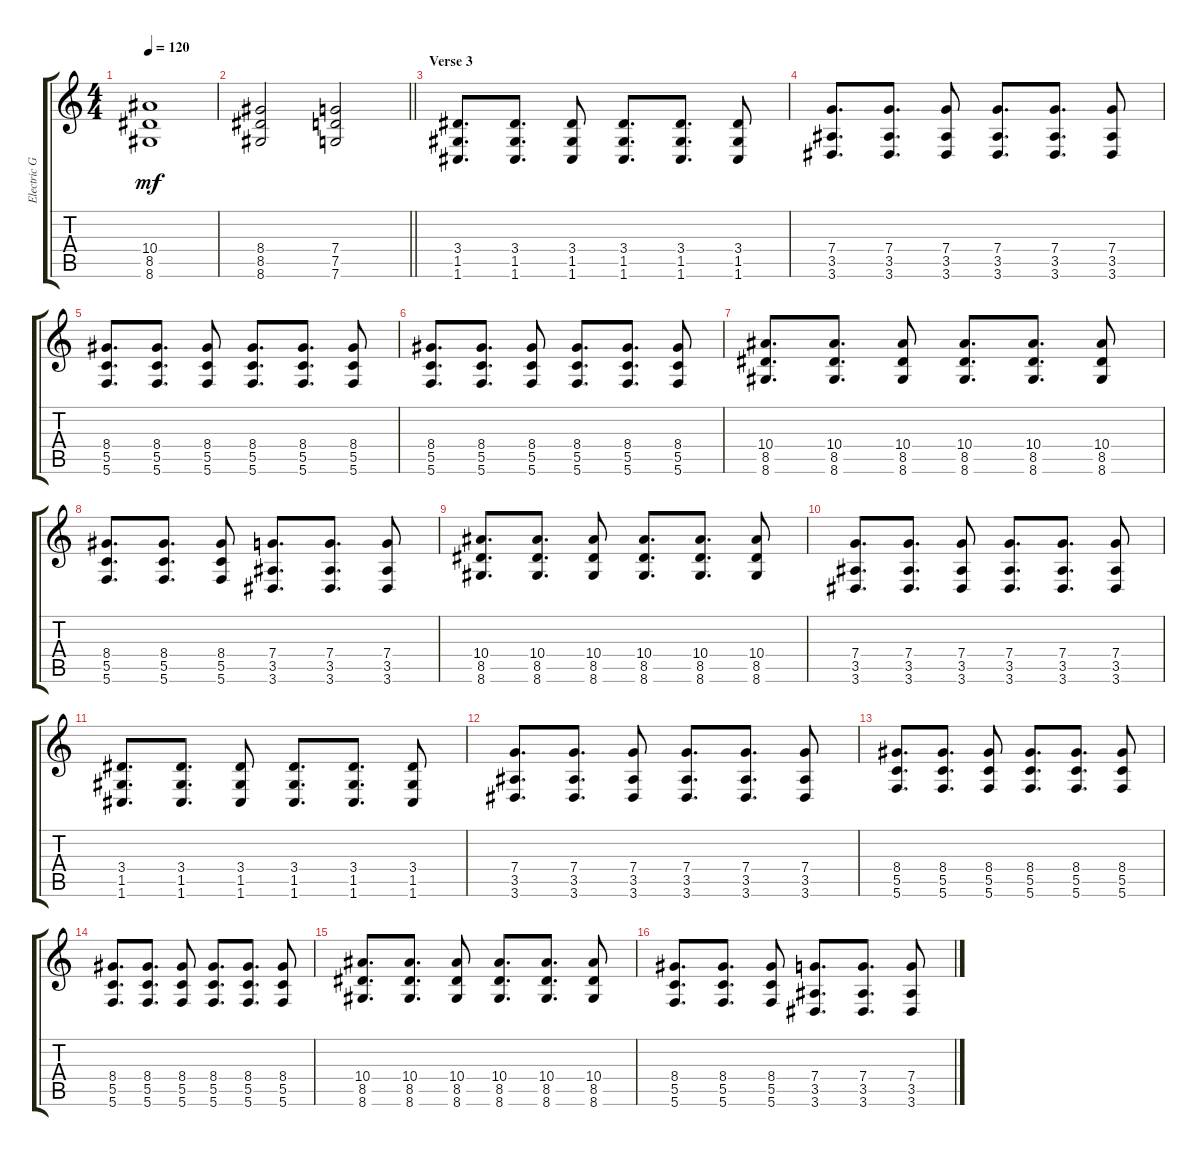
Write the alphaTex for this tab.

\track ("Electric Guitar" "Electric G") {instrument distortionguitar}
\staff {score tabs}
\tuning (D4 A3 F3 C3 G2 C2) {hide}
\ts (4 4)
\tempo 120
\clef g2
\ks c
(10.4 8.5 8.6).1{dy mf} |
\barLineRight lightlight
(8.4 8.5 8.6).2 (7.4 7.5 7.6).2 |
\section ("" "Verse 3")
(3.4 1.5 1.6).8{d} (3.4 1.5 1.6).8{d} (3.4 1.5 1.6).8 (3.4 1.5 1.6).8{d} (3.4 1.5 1.6).8{d} (3.4 1.5 1.6).8 |
(7.4 3.5 3.6).8{d} (7.4 3.5 3.6).8{d} (7.4 3.5 3.6).8 (7.4 3.5 3.6).8{d} (7.4 3.5 3.6).8{d} (7.4 3.5 3.6).8 |
(8.4 5.5 5.6).8{d} (8.4 5.5 5.6).8{d} (8.4 5.5 5.6).8 (8.4 5.5 5.6).8{d} (8.4 5.5 5.6).8{d} (8.4 5.5 5.6).8 |
(8.4 5.5 5.6).8{d} (8.4 5.5 5.6).8{d} (8.4 5.5 5.6).8 (8.4 5.5 5.6).8{d} (8.4 5.5 5.6).8{d} (8.4 5.5 5.6).8 |
(10.4 8.5 8.6).8{d} (10.4 8.5 8.6).8{d} (10.4 8.5 8.6).8 (10.4 8.5 8.6).8{d} (10.4 8.5 8.6).8{d} (10.4 8.5 8.6).8 |
(8.4 5.5 5.6).8{d} (8.4 5.5 5.6).8{d} (8.4 5.5 5.6).8 (7.4 3.5 3.6).8{d} (7.4 3.5 3.6).8{d} (7.4 3.5 3.6).8 |
(10.4 8.5 8.6).8{d} (10.4 8.5 8.6).8{d} (10.4 8.5 8.6).8 (10.4 8.5 8.6).8{d} (10.4 8.5 8.6).8{d} (10.4 8.5 8.6).8 |
(7.4 3.5 3.6).8{d} (7.4 3.5 3.6).8{d} (7.4 3.5 3.6).8 (7.4 3.5 3.6).8{d} (7.4 3.5 3.6).8{d} (7.4 3.5 3.6).8 |
(3.4 1.5 1.6).8{d} (3.4 1.5 1.6).8{d} (3.4 1.5 1.6).8 (3.4 1.5 1.6).8{d} (3.4 1.5 1.6).8{d} (3.4 1.5 1.6).8 |
(7.4 3.5 3.6).8{d} (7.4 3.5 3.6).8{d} (7.4 3.5 3.6).8 (7.4 3.5 3.6).8{d} (7.4 3.5 3.6).8{d} (7.4 3.5 3.6).8 |
(8.4 5.5 5.6).8{d} (8.4 5.5 5.6).8{d} (8.4 5.5 5.6).8 (8.4 5.5 5.6).8{d} (8.4 5.5 5.6).8{d} (8.4 5.5 5.6).8 |
(8.4 5.5 5.6).8{d} (8.4 5.5 5.6).8{d} (8.4 5.5 5.6).8 (8.4 5.5 5.6).8{d} (8.4 5.5 5.6).8{d} (8.4 5.5 5.6).8 |
(10.4 8.5 8.6).8{d} (10.4 8.5 8.6).8{d} (10.4 8.5 8.6).8 (10.4 8.5 8.6).8{d} (10.4 8.5 8.6).8{d} (10.4 8.5 8.6).8 |
(8.4 5.5 5.6).8{d} (8.4 5.5 5.6).8{d} (8.4 5.5 5.6).8 (7.4 3.5 3.6).8{d} (7.4 3.5 3.6).8{d} (7.4 3.5 3.6).8
